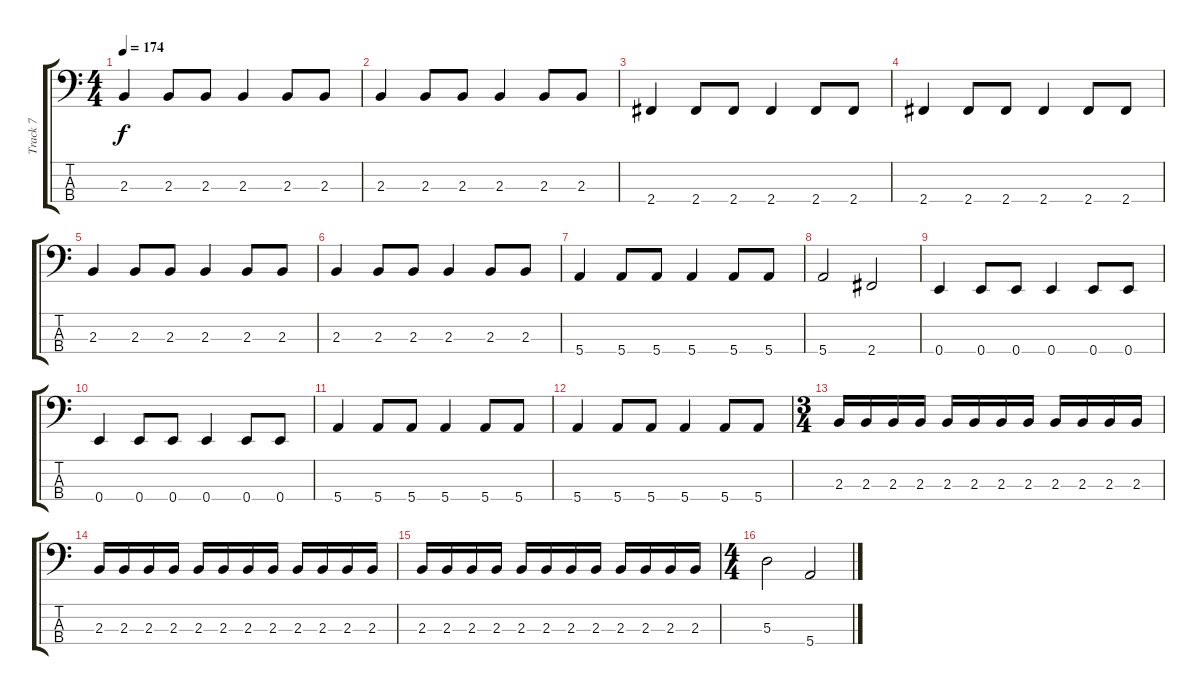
\track ("Track 7" "Track 7") {instrument electricbassfinger}
\staff {score tabs}
\tuning (G2 D2 A1 E1) {hide}
\ts (4 4)
\tempo 174
\clef f4
\ks c
2.3.4{dy f} 2.3.8 2.3.8 2.3.4 2.3.8 2.3.8 |
2.3.4 2.3.8 2.3.8 2.3.4 2.3.8 2.3.8 |
2.4.4 2.4.8 2.4.8 2.4.4 2.4.8 2.4.8 |
2.4.4 2.4.8 2.4.8 2.4.4 2.4.8 2.4.8 |
2.3.4 2.3.8 2.3.8 2.3.4 2.3.8 2.3.8 |
2.3.4 2.3.8 2.3.8 2.3.4 2.3.8 2.3.8 |
5.4.4 5.4.8 5.4.8 5.4.4 5.4.8 5.4.8 |
5.4.2 2.4.2 |
0.4.4 0.4.8 0.4.8 0.4.4 0.4.8 0.4.8 |
0.4.4 0.4.8 0.4.8 0.4.4 0.4.8 0.4.8 |
5.4.4 5.4.8 5.4.8 5.4.4 5.4.8 5.4.8 |
5.4.4 5.4.8 5.4.8 5.4.4 5.4.8 5.4.8 |
\ts (3 4)
2.3.16 2.3.16 2.3.16 2.3.16 2.3.16 2.3.16 2.3.16 2.3.16 2.3.16 2.3.16 2.3.16 2.3.16 |
2.3.16 2.3.16 2.3.16 2.3.16 2.3.16 2.3.16 2.3.16 2.3.16 2.3.16 2.3.16 2.3.16 2.3.16 |
2.3.16 2.3.16 2.3.16 2.3.16 2.3.16 2.3.16 2.3.16 2.3.16 2.3.16 2.3.16 2.3.16 2.3.16 |
\ts (4 4)
5.3.2 5.4.2
